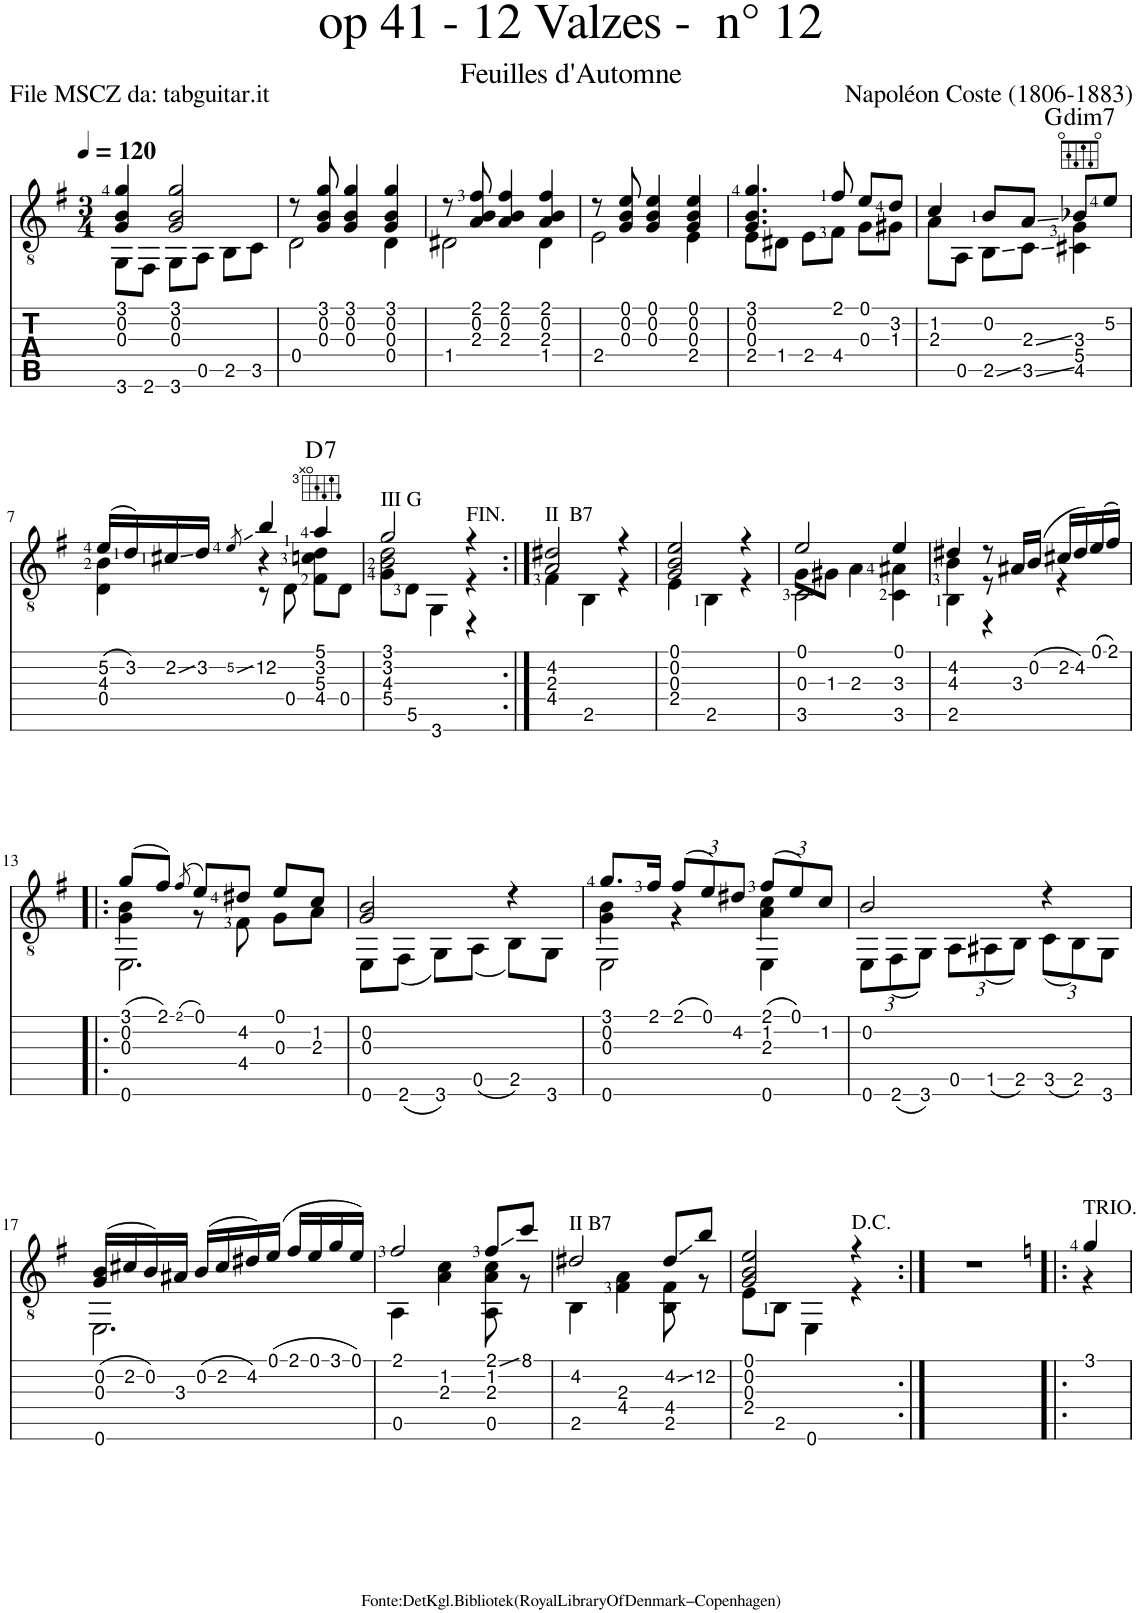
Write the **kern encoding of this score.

**kern	**kern	**harte
*part1	*part1	*part1
*staff2	*staff1	*
*I"Guitar	*	*
*I'Guit.	*	*
*stria6	*	*
*	*clefGv2	*
*k[f#]	*k[f#]	*
*M3/4	*M3/4	*
*MM120	*MM120	*
=1	=1	=1
*^	*^	*
4G 4B 4g	8GGL	4G/ 4B/ 4g/	8GG\L	.
.	8FF#J	.	8FF#\J	.
2G 2B 2g	8GGL	2G/ 2B/ 2g/	8GG\L	.
.	8AAJ	.	8AA\J	.
.	8BBL	.	8BB\L	.
.	8CJ	.	8C\J	.
=2	=2	=2	=2	=2
8r	2D	8r	2D\	.
8G 8B 8g	.	8G/ 8B/ 8g/	.	.
4G 4B 4g	.	4G/ 4B/ 4g/	.	.
4G 4B 4g	4D	4G/ 4B/ 4g/	4D\	.
=3	=3	=3	=3	=3
8r	2D#	8r	2D#X\	.
8A 8B 8f#	.	8A/ 8B/ 8f#/	.	.
4A 4B 4f#	.	4A/ 4B/ 4f#/	.	.
4A 4B 4f#	4D#	4A/ 4B/ 4f#/	4D#\	.
=4	=4	=4	=4	=4
8r	2E	8r	2E\	.
8G 8B 8e	.	8G/ 8B/ 8e/	.	.
4G 4B 4e	.	4G/ 4B/ 4e/	.	.
4G 4B 4e	4E	4G/ 4B/ 4e/	4E\	.
=5	=5	=5	=5	=5
4.G 4.B 4.g	8EL	4.G/ 4.B/ 4.g/	8E\L	.
.	8D#J	.	8D#X\J	.
.	8EL	.	8E\L	.
8f#	8F#J	8f#/	8F#\J	.
8eL	8GL	8e/L	8G\L	.
8dJ	8G#J	8d/J	8G#X\J	.
=6	=6	=6	=6	=6
4c	8AL	4c/	8A\L	.
.	8AAJ	.	8AA\J	.
8BL	8BBL	8B/L	8BB\L	.
8AJ	8CJ	8A/J	8C\J	.
!	!	!	!	!LO:H:kt=dim7
8B-L	4C# 4G	8B-X/L	4C#X\ 4G\	G:dim7
8eJ	.	8e/J	.	.
!!LO:LB:g=z
=7	=7	=7	=7	=7
*	*^	*	*^	*
16eLL	4B	4D	(16e/LL	4B\	4D\	.
16dJ	.	.	16d/)	.	.	.
16c#L	.	.	16c#X/	.	.	.
16dJJ	.	.	16d/JJ	.	.	.
qe	.	.	8qe/	.	.	.
4b	4r	8r	4b/	4r	8r	.
.	.	8D	.	.	8D\	.
!	!	!	!	!	!	!LO:H:kt=7
4a	4c 4d	8F#L	4a/	4cn\ 4d\	8F#\L	D:7
.	.	8DJ	.	.	8D\J	.
=8	=8	=8	=8	=8	=8	=8
!	!	!	!LO:TX:a:t=III G	!	!	!
2g	2B 2d	8GL	2g/	2B\ 2d\	8G\L	.
.	.	8DJ	.	.	8D\J	.
.	.	4GG	.	.	4GG\	.
!	!	!	!LO:TX:a:t=FIN.	!	!	!
4r	4r	4r	4r	4r	4r	.
=9:|!	=9:|!	=9:|!	=9:|!	=9:|!	=9:|!	=9:|!
!	!	!	!LO:TX:a:t=II  B7	!	!	!
*	*v	*v	*	*	*	*
*	*	*	*v	*v	*
2A 2d#	4F#	2A/ 2d#X/	4F#\	.
.	4BB	.	4BB\	.
4r	4r	4r	4r	.
=10	=10	=10	=10	=10
2G 2B 2e	4E	2G/ 2B/ 2e/	4E\	.
.	4BB	.	4BB\	.
4r	4r	4r	4r	.
=11	=11	=11	=11	=11
*	*^	*	*^	*
2e	8GL	2C	2e/	8G\L	2C\	.
.	8G#J	.	.	8G#X\J	.	.
.	4A	.	.	4A\	.	.
4e	4A#	4C	4e/	4A#X\	4C\	.
=12	=12	=12	=12	=12	=12	=12
4d#	4B	4BB	4d#X/	4B\	4BB\	.
8r	8r	4r	8r	8r	4r	.
16A#LL	8ryy	.	16A#X/LL	8ryy	.	.
16BJJ	.	.	(16B/JJ	.	.	.
16c#LL	4r	4ryy	16c#X/LL	4r	4ryy	.
16d#J	.	.	16d#/)	.	.	.
16eL	.	.	(16e/	.	.	.
16f#JJ	.	.	16f#/JJ)	.	.	.
!!LO:LB:g=z	!!	!!
=13!|:	=13!|:	=13!|:	=13!|:	=13!|:	=13!|:	=13!|:
8gL	4G 4B	2.EE	(8g/L	4G\ 4B\	2.EE\	.
8f#J	.	.	8f#/J)	.	.	.
qf#	.	.	(8qf#/	.	.	.
8eL	8r	.	8e/L)	8r	.	.
8d#J	8F#	.	8d#X/J	8F#\	.	.
8eL	8GL	.	8e/L	8G\L	.	.
8cJ	8AJ	.	8c/J	8A\J	.	.
*	*v	*v	*	*	*	*
*	*	*	*v	*v	*
=14	=14	=14	=14	=14
2G 2B	8EEL	2G/ 2B/	8EE\L	.
.	8FF#J	.	(8FF#\J	.
.	8GGL	.	8GG\L)	.
.	8AAJ	.	(8AA\J	.
4r	8BBL	4r	8BB\L)	.
.	8GGJ	.	8GG\J	.
=15	=15	=15	=15	=15
*	*^	*	*^	*
8.gL	4G 4B	2EE	8.g/L	4G\ 4B\	2EE\	.
16f#Jk	.	.	16f#/Jk	.	.	.
*Xbrackettup	*	*	*Xbrackettup	*	*	*
12f#L	4r	.	(12f#/L	4r	.	.
12e	.	.	12e/)	.	.	.
12d#J	.	.	12d#X/J	.	.	.
12f#L	4A 4c	4EE	(12f#/L	4A\ 4c\	4EE\	.
12e	.	.	12e/)	.	.	.
12cJ	.	.	12c/J	.	.	.
*	*v	*v	*	*	*	*
*	*	*	*v	*v	*
=16	=16	=16	=16	=16
2B	12EEL	2B/	12EE\L	.
.	12FF#	.	(12FF#\	.
.	12GGJ	.	12GG\J)	.
.	12AAL	.	12AA\L	.
.	12AA#	.	(12AA#X\	.
.	12BBJ	.	12BB\J)	.
4r	12CL	4r	(12C\L	.
.	12BB	.	12BB\)	.
.	12GGJ	.	12GG\J	.
!!LO:LB:g=z	!!
=17	=17	=17	=17	=17
16G\ 16B\LL	2.EE	(16G/ 16B/LL	2.EE\	.
16c#J	.	16c#X/	.	.
16BL	.	16B/)	.	.
16A#JJ	.	16A#X/JJ	.	.
16BLL	.	(16B/LL	.	.
16c#J	.	16c#/	.	.
16d#L	.	16d#X/)	.	.
16eJJ	.	(16e/JJ	.	.
16f#LL	.	16f#/LL	.	.
16eJ	.	16e/	.	.
16gL	.	16g/	.	.
16eJJ	.	16e/JJ)	.	.
=18	=18	=18	=18	=18
2f#	4AA	2f#/	4AA\	.
.	4A 4c	.	4A\ 4c\	.
8f#L	8AA 8A 8c	8f#/L	8AA\ 8A\ 8c\	.
8ccJ	8r	8cc/J	8r	.
=19	=19	=19	=19	=19
!	!	!LO:TX:a:t=II B7	!	!
2d#	4BB	2d#X/	4BB\	.
.	4F# 4A	.	4F#\ 4A\	.
8d#L	8BB 8F#	8d#/L	8BB\ 8F#\	.
8bJ	8r	8b/J	8r	.
=20	=20	=20	=20	=20
2G 2B 2e	8EL	2G/ 2B/ 2e/	8E\L	.
.	8BBJ	.	8BB\J	.
.	4EE	.	4EE\	.
4r	4r	4r	4r	.
*v	*v	*	*	*
*	*v	*v	*
=21:|!	=21:|!	=21:|!
2.r	2.r	.
=22!|:	=22!|:	=22!|:
*k[]	*k[]	*
*^	*^	*
!	!	!LO:TX:a:t=TRIO.	!	!
4g	4r	4g/	4r	.
*v	*v	*	*	*
*	*v	*v	*
=	=	=
*-	*-	*-
